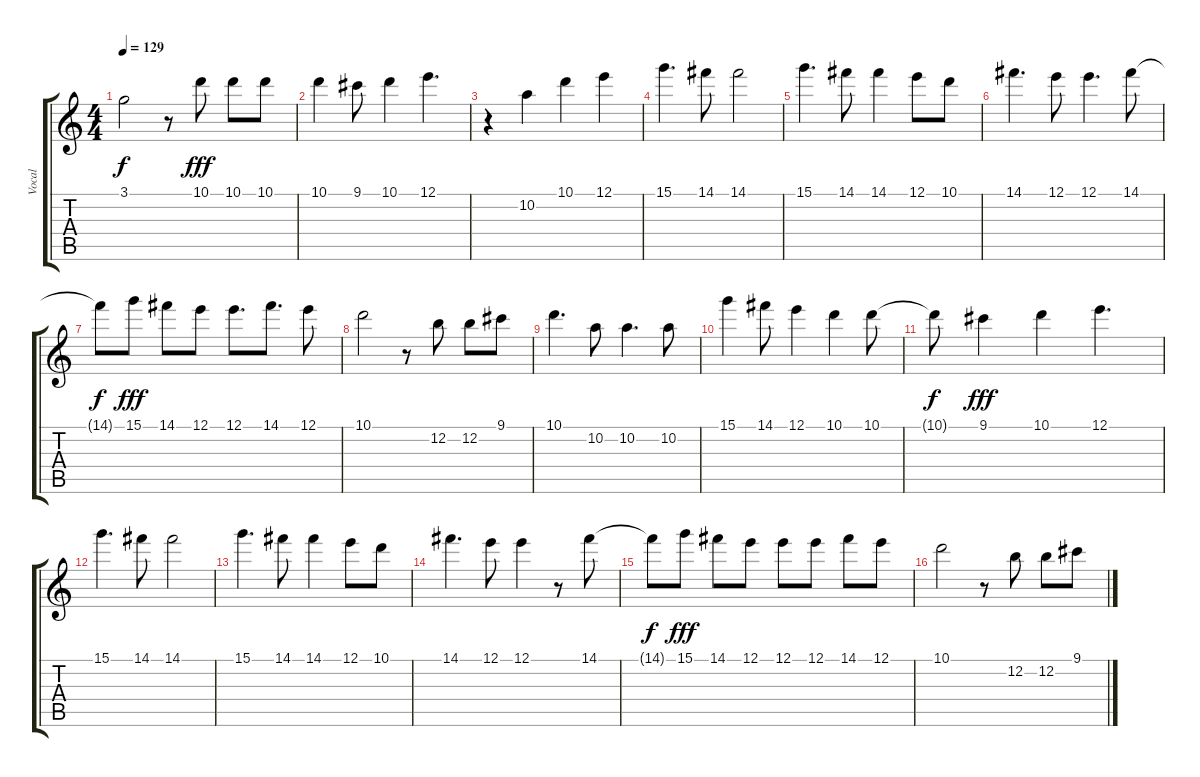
\track ("Vocal" "Vocal") {instrument electricguitarmuted}
\staff {score tabs}
\tuning (E4 B3 G3 D3 A2 E2) {hide}
\ts (4 4)
\tempo 129
\clef g2
\ks c
3.1{t}.2{dy f} r.8 10.1.8{dy fff} 10.1.8 10.1.8 |
10.1.4 9.1.8 10.1.4 12.1.4{d} |
r.4 10.2.4 10.1.4 12.1.4 |
15.1.4{d} 14.1.8 14.1.2 |
15.1.4{d} 14.1.8 14.1.4 12.1.8 10.1.8 |
14.1.4{d} 12.1.8 12.1.4{d} 14.1.8 |
14.1{t}.8{dy f} 15.1.8{dy fff} 14.1.8 12.1.8 12.1.8{d} 14.1.8{d} 12.1.8 |
10.1.2 r.8 12.2.8 12.2.8 9.1.8 |
10.1.4{d} 10.2.8 10.2.4{d} 10.2.8 |
15.1.4 14.1.8 12.1.4 10.1.4 10.1.8 |
10.1{t}.8{dy f} 9.1.4{dy fff} 10.1.4 12.1.4{d} |
15.1.4{d} 14.1.8 14.1.2 |
15.1.4{d} 14.1.8 14.1.4 12.1.8 10.1.8 |
14.1.4{d} 12.1.8 12.1.4 r.8 14.1.8 |
14.1{t}.8{dy f} 15.1.8{dy fff} 14.1.8 12.1.8 12.1.8 12.1.8 14.1.8 12.1.8 |
10.1.2 r.8 12.2.8 12.2.8 9.1.8
